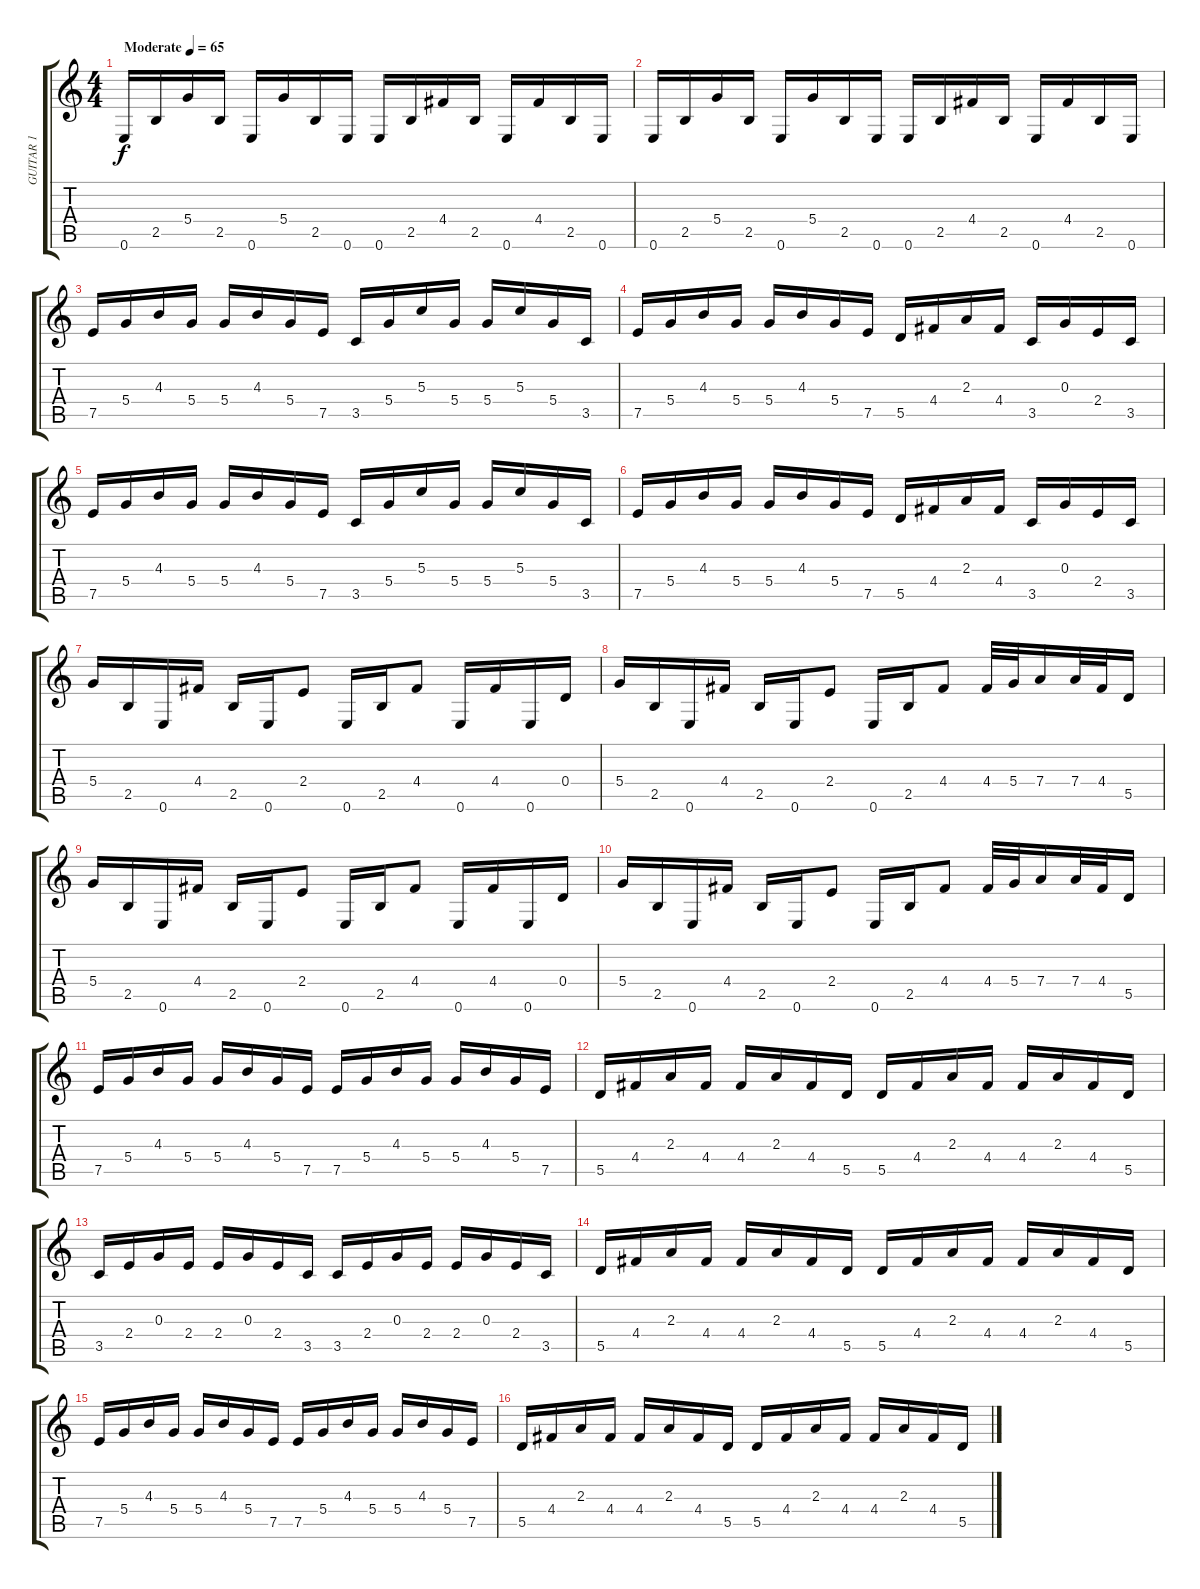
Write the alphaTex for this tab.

\track ("GUITAR 1" "GUITAR 1") {instrument acousticguitarsteel}
\staff {score tabs}
\tuning (E4 B3 G3 D3 A2 E2) {hide}
\ts (4 4)
\tempo (65 "Moderate")
\clef g2
\ks c
0.6.16{dy f instrument acousticguitarsteel} 2.5.16 5.4.16 2.5.16 0.6.16 5.4.16 2.5.16 0.6.16 0.6.16 2.5.16 4.4.16 2.5.16 0.6.16 4.4.16 2.5.16 0.6.16 |
0.6.16 2.5.16 5.4.16 2.5.16 0.6.16 5.4.16 2.5.16 0.6.16 0.6.16 2.5.16 4.4.16 2.5.16 0.6.16 4.4.16 2.5.16 0.6.16 |
7.5.16 5.4.16 4.3.16 5.4.16 5.4.16 4.3.16 5.4.16 7.5.16 3.5.16 5.4.16 5.3.16 5.4.16 5.4.16 5.3.16 5.4.16 3.5.16 |
7.5.16 5.4.16 4.3.16 5.4.16 5.4.16 4.3.16 5.4.16 7.5.16 5.5.16 4.4.16 2.3.16 4.4.16 3.5.16 0.3.16 2.4.16 3.5.16 |
7.5.16 5.4.16 4.3.16 5.4.16 5.4.16 4.3.16 5.4.16 7.5.16 3.5.16 5.4.16 5.3.16 5.4.16 5.4.16 5.3.16 5.4.16 3.5.16 |
7.5.16 5.4.16 4.3.16 5.4.16 5.4.16 4.3.16 5.4.16 7.5.16 5.5.16 4.4.16 2.3.16 4.4.16 3.5.16 0.3.16 2.4.16 3.5.16 |
5.4.16 2.5.16 0.6.16 4.4.16 2.5.16 0.6.16 2.4.8 0.6.16 2.5.16 4.4.8 0.6.16 4.4.16 0.6.16 0.4.16 |
5.4.16 2.5.16 0.6.16 4.4.16 2.5.16 0.6.16 2.4.8 0.6.16 2.5.16 4.4.8 4.4.32 5.4.32 7.4.16 7.4.32 4.4.32 5.5.16 |
5.4.16 2.5.16 0.6.16 4.4.16 2.5.16 0.6.16 2.4.8 0.6.16 2.5.16 4.4.8 0.6.16 4.4.16 0.6.16 0.4.16 |
5.4.16 2.5.16 0.6.16 4.4.16 2.5.16 0.6.16 2.4.8 0.6.16 2.5.16 4.4.8 4.4.32 5.4.32 7.4.16 7.4.32 4.4.32 5.5.16 |
7.5.16 5.4.16 4.3.16 5.4.16 5.4.16 4.3.16 5.4.16 7.5.16 7.5.16 5.4.16 4.3.16 5.4.16 5.4.16 4.3.16 5.4.16 7.5.16 |
5.5.16 4.4.16 2.3.16 4.4.16 4.4.16 2.3.16 4.4.16 5.5.16 5.5.16 4.4.16 2.3.16 4.4.16 4.4.16 2.3.16 4.4.16 5.5.16 |
3.5.16 2.4.16 0.3.16 2.4.16 2.4.16 0.3.16 2.4.16 3.5.16 3.5.16 2.4.16 0.3.16 2.4.16 2.4.16 0.3.16 2.4.16 3.5.16 |
5.5.16 4.4.16 2.3.16 4.4.16 4.4.16 2.3.16 4.4.16 5.5.16 5.5.16 4.4.16 2.3.16 4.4.16 4.4.16 2.3.16 4.4.16 5.5.16 |
7.5.16 5.4.16 4.3.16 5.4.16 5.4.16 4.3.16 5.4.16 7.5.16 7.5.16 5.4.16 4.3.16 5.4.16 5.4.16 4.3.16 5.4.16 7.5.16 |
5.5.16 4.4.16 2.3.16 4.4.16 4.4.16 2.3.16 4.4.16 5.5.16 5.5.16 4.4.16 2.3.16 4.4.16 4.4.16 2.3.16 4.4.16 5.5.16
